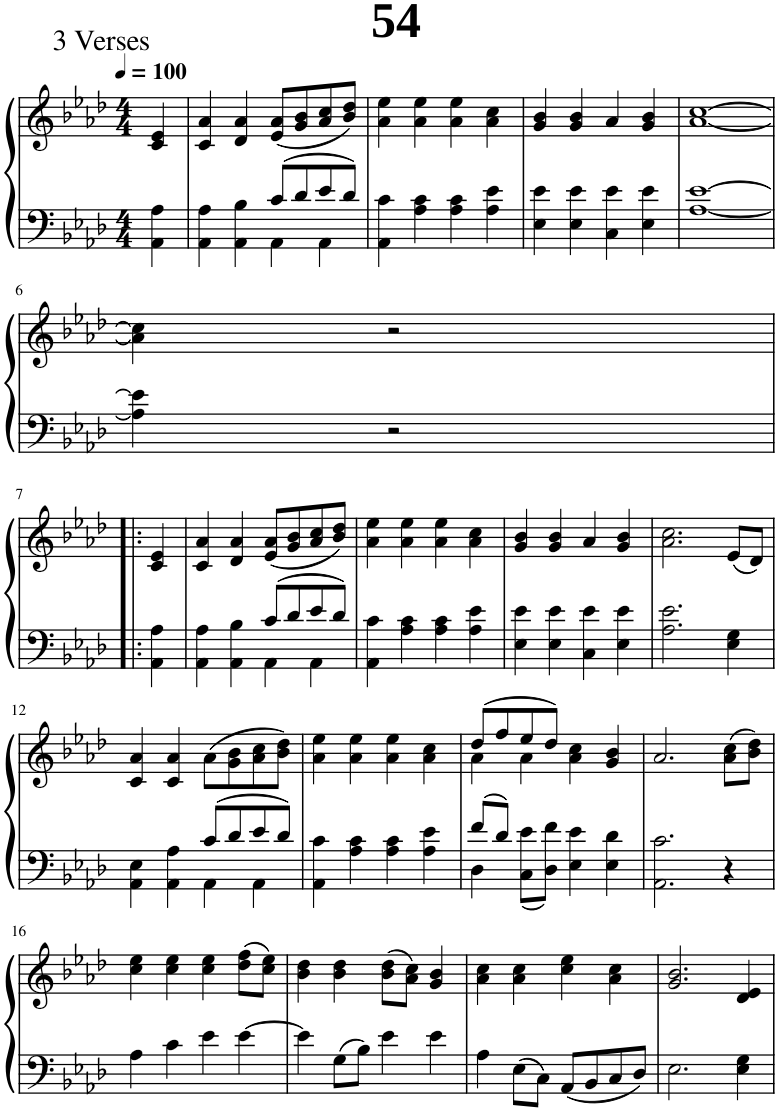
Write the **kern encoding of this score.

**kern	**kern
*part1	*part1
*staff2	*staff1
*I"Piano	*
*I'Pno.	*
*clefF4	*clefG2
*k[b-e-a-d-]	*k[b-e-a-d-]
*M4/4	*M4/4
*MM100	*MM100
=1	=1
4AA-\ 4A-\	4c/ 4e-/
=2	=2
*^	*
2ryy	4AA-\ 4A-\	4c/ 4a-/
.	4AA-\ 4B-\	4d-/ 4a-/
8c/L	4AA-\	(8e-/ 8a-/L
8d-/	.	8g/ 8b-/
8e-/	4AA-\	8a-/ 8cc/
8d-/J	.	8b-/ 8dd-/J)
*v	*v	*
=3	=3
4AA-\ 4c\	4a-\ 4ee-\
4A-\ 4c\	4a-\ 4ee-\
4A-\ 4c\	4a-\ 4ee-\
4A-\ 4e-\	4a-\ 4cc\
=4	=4
4E-\ 4e-\	4g/ 4b-/
4E-\ 4e-\	4g/ 4b-/
4C\ 4e-\	4a-/
4E-\ 4e-\	4g/ 4b-/
=5	=5
[1A- [1e-	[1a- [1cc
!!LO:LB:g=z
=6	=6
4A-\] 4e-\]	4a-\] 4cc\]
2r	2r
!!LO:LB:g=z
=7!|:	=7!|:
4AA-\ 4A-\	4c/ 4e-/
=8	=8
*^	*
2ryy	4AA-\ 4A-\	4c/ 4a-/
.	4AA-\ 4B-\	4d-/ 4a-/
8c/L	4AA-\	(8e-/ 8a-/L
8d-/	.	8g/ 8b-/
8e-/	4AA-\	8a-/ 8cc/
8d-/J	.	8b-/ 8dd-/J)
*v	*v	*
=9	=9
4AA-\ 4c\	4a-\ 4ee-\
4A-\ 4c\	4a-\ 4ee-\
4A-\ 4c\	4a-\ 4ee-\
4A-\ 4e-\	4a-\ 4cc\
=10	=10
4E-\ 4e-\	4g/ 4b-/
4E-\ 4e-\	4g/ 4b-/
4C\ 4e-\	4a-/
4E-\ 4e-\	4g/ 4b-/
=11	=11
2.A-\ 2.e-\	2.a-\ 2.cc\
4E-\ 4G\	(8e-/L
.	8d-/J)
!!LO:LB:g=z
=12	=12
*^	*
2ryy	4AA-\ 4E-\	4c/ 4a-/
.	4AA-\ 4A-\	4c/ 4a-/
8c/L	4AA-\	(8a-\L
8d-/	.	8g\ 8b-\
8e-/	4AA-\	8a-\ 8cc\
8d-/J	.	8b-\ 8dd-\J)
*v	*v	*
=13	=13
4AA-\ 4c\	4a-\ 4ee-\
4A-\ 4c\	4a-\ 4ee-\
4A-\ 4c\	4a-\ 4ee-\
4A-\ 4e-\	4a-\ 4cc\
=14	=14
*^	*^
8f/L	4D-\	(8dd-/L	4a-\
8d-/J	.	8ff/	.
2.ryy	8C\ 8e-\L	8ee-/	4a-\
.	8D-\ 8f\J	8dd-/J)	.
.	4E-\ 4e-\	4a-\ 4cc\	2ryy
.	4E-\ 4d-\	4g/ 4b-/	.
*v	*v	*	*
*	*v	*v
=15	=15
2.AA-\ 2.c\	2.a-/
4r	(8a-\ 8cc\L
.	8b-\ 8dd-\J)
!!LO:LB:g=z
=16	=16
4A-\	4cc\ 4ee-\
4c\	4cc\ 4ee-\
4e-\	4cc\ 4ee-\
[4e-\	(8dd-\ 8ff\L
.	8cc\ 8ee-\J)
=17	=17
4e-\]	4b-\ 4dd-\
8G\L	4b-\ 4dd-\
8B-\J	.
4e-\	(8b-\ 8dd-\L
.	8a-\ 8cc\J)
4e-\	4g/ 4b-/
=18	=18
4A-\	4a-\ 4cc\
8E-\L	4a-\ 4cc\
8C\J	.
8AA-/L	4cc\ 4ee-\
8BB-/	.
8C/	4a-\ 4cc\
8D-/J	.
=19	=19
2.E-\	2.g/ 2.b-/
4E-\ 4G\	4d-/ 4e-/
=	=
*-	*-
